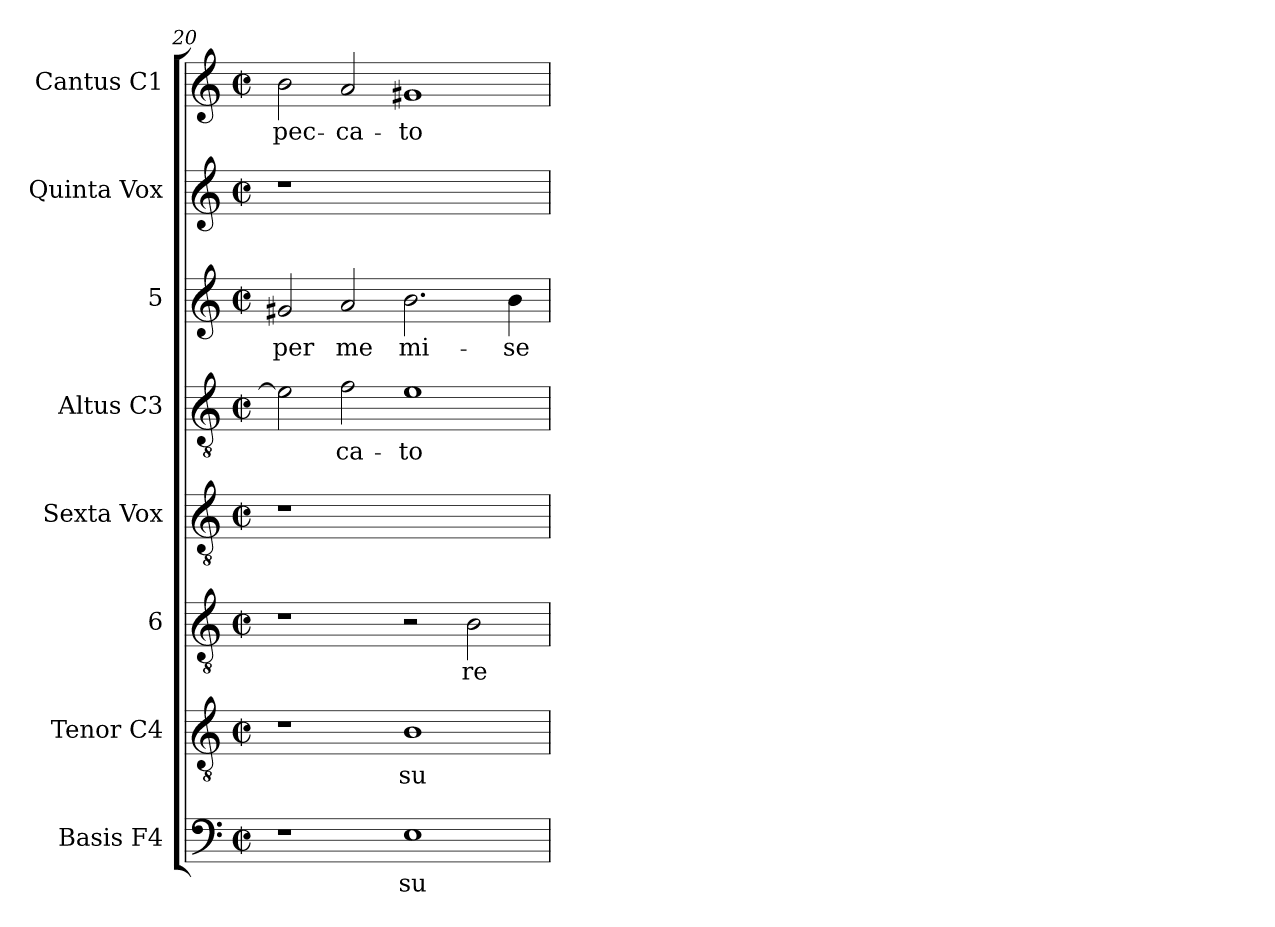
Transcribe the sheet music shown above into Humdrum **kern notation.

**kern	**text	**kern	**text	**kern	**text	**kern	**kern	**text	**kern	**text	**kern	**kern	**text
*part8	*part8	*part7	*part7	*part6	*part6	*part5	*part4	*part4	*part3	*part3	*part2	*part1	*part1
*staff8	*staff8	*staff7	*staff7	*staff6	*staff6	*staff5	*staff4	*staff4	*staff3	*staff3	*staff2	*staff1	*staff1
*I"Basis  F4	*	*I"Tenor  C4	*	*I"6	*	*I"Sexta  Vox	*I"Altus  C3	*	*I"5	*	*I"Quinta  Vox	*I"Cantus  C1	*
*I'B	*	*I'T	*	*	*	*	*I'A	*	*	*	*	*I'C	*
*clefF4	*	*clefGv2	*	*clefGv2	*	*clefGv2	*clefGv2	*	*clefG2	*	*clefG2	*clefG2	*
*k[]	*	*k[]	*	*k[]	*	*k[]	*k[]	*	*k[]	*	*k[]	*k[]	*
*C:	*	*C:	*	*C:	*	*C:	*C:	*	*C:	*	*C:	*C:	*
*M2/2	*	*M2/2	*	*M2/2	*	*M2/2	*M2/2	*	*M2/2	*	*M2/2	*M2/2	*
*met(c|)	*	*met(c|)	*	*met(c|)	*	*met(c|)	*met(c|)	*	*met(c|)	*	*met(c|)	*met(c|)	*
=20	=20	=20	=20	=20	=20	=20	=20	=20	=20	=20	=20	=20	=20
!	!	!	!	!	!	!	!	!LO:LY:b:cj	!	!LO:LY:b:cj	!	!	!LO:LY:b:cj
1r	.	1r	.	1r	.	1r	2e\]	--	2g#X/	-per	1r	2b\	pec-
!	!	!	!	!	!	!	!	!LO:LY:b:cj	!	!LO:LY:b:cj	!	!	!LO:LY:b:cj
.	.	.	.	.	.	.	2f\	-ca-	2a/	me	.	2a/	-ca-
!	!LO:LY:b:cj	!	!LO:LY:b:cj	!	!	!	!	!LO:LY:b:cj	!	!LO:LY:b:cj	!	!	!LO:LY:b:cj
1E	su-	1B	su-	2r	.	1ryy	1e	-to-	2.b\	mi-	1ryy	1g#X	-to-
!	!	!	!	!	!LO:LY:b:cj	!	!	!	!	!	!	!	!
.	.	.	.	2B\	re-	.	.	.	.	.	.	.	.
!	!	!	!	!	!	!	!	!	!	!LO:LY:b:cj	!	!	!
.	.	.	.	.	.	.	.	.	4b\	-se-	.	.	.
=	=	=	=	=	=	=	=	=	=	=	=	=	=
*-	*-	*-	*-	*-	*-	*-	*-	*-	*-	*-	*-	*-	*-
